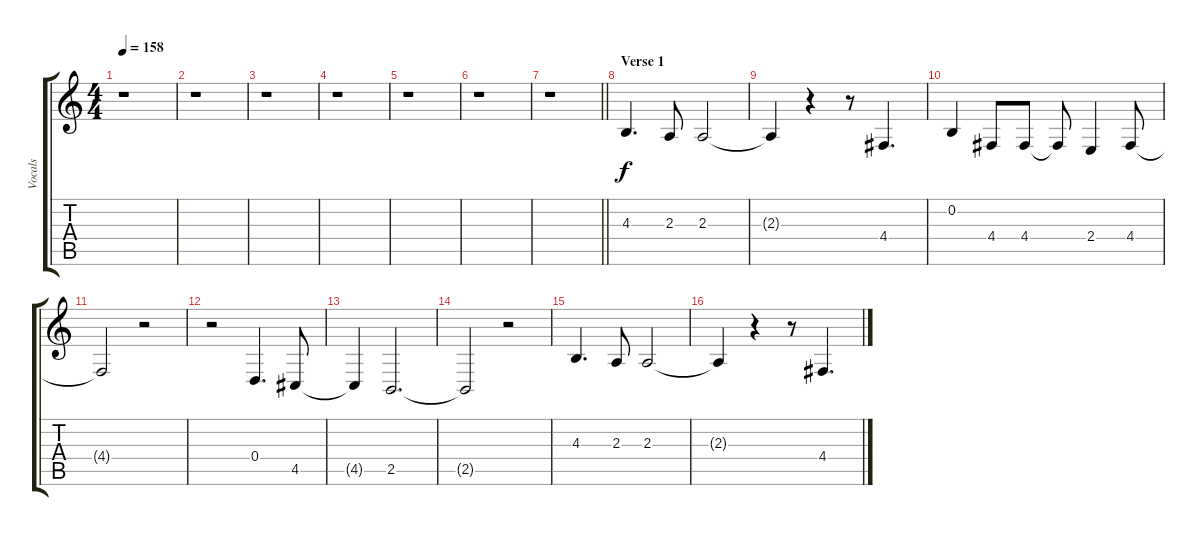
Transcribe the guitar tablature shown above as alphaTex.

\track ("Vocals" "Vocals") {instrument baritonesax}
\staff {score tabs}
\tuning (E4 B3 G3 D3 A2 E2) {hide}
\ts (4 4)
\tempo 158
\clef g2
\ks c
r.1{dy f} |
r.1 |
r.1 |
r.1 |
r.1 |
r.1 |
\barLineRight lightlight
r.1 |
\section ("" "Verse 1")
4.3.4{d} 2.3.8 2.3.2 |
2.3{t}.4 r.4 r.8 4.4.4{d} |
0.2.4 4.4.8 4.4.8 4.4{t}.8 2.4.4 4.4.8 |
4.4{t}.2 r.2 |
r.2 0.4.4{d} 4.5.8 |
4.5{t}.4 2.5.2{d} |
2.5{t}.2 r.2 |
4.3.4{d} 2.3.8 2.3.2 |
2.3{t}.4 r.4 r.8 4.4.4{d}
